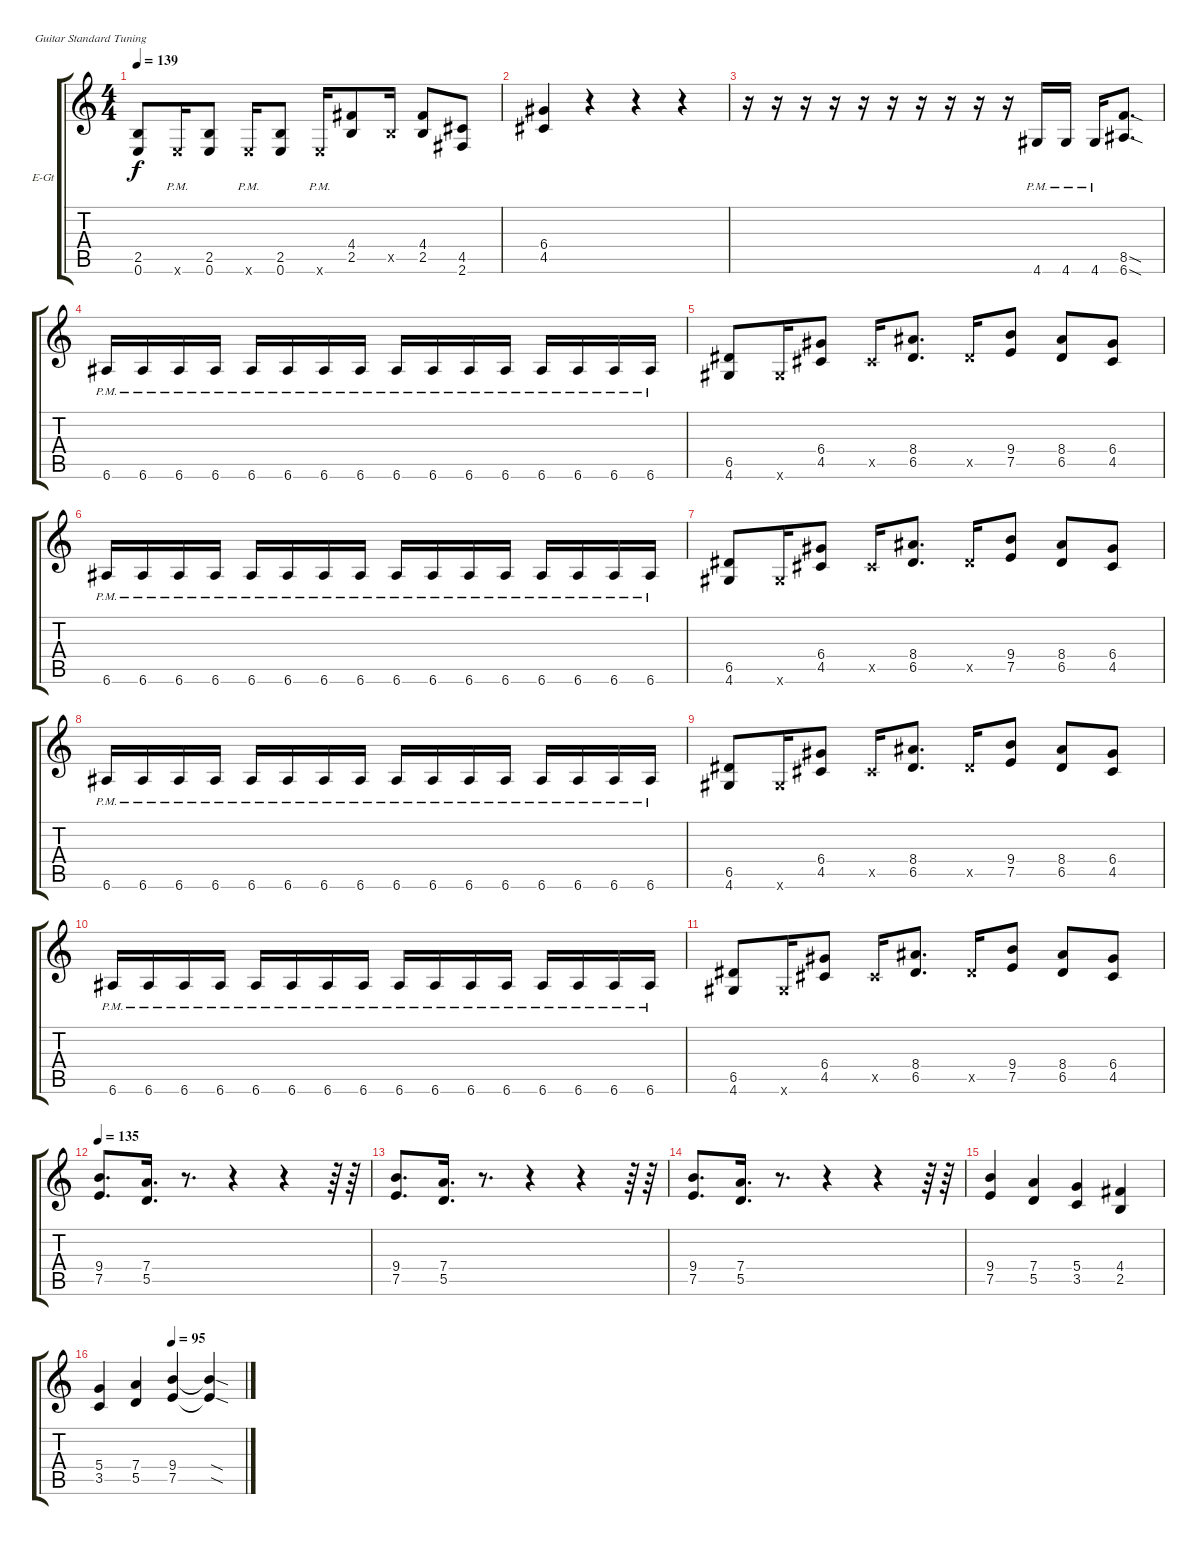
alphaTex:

\bracketExtendMode groupsimilarinstruments
\firstSystemTrackNameOrientation horizontal
\otherSystemsTrackNameOrientation horizontal
\track ("Guitar 2" "E-Gt") {instrument distortionguitar}
\staff {score tabs}
\tuning (E4 B3 G3 D3 A2 E2)
\ts (4 4)
\tempo 139
\clef g2
\ks c
(2.5 0.6).8{dy f} 0.6{pm x}.16 (2.5 0.6).8 0.6{pm x}.16 (2.5 0.6).8 0.6{pm x}.16 (2.5 4.4).8 2.5{x}.16 (2.5 4.4).8 (4.5 2.6).8 |
(4.5 6.4).4 r.4 r.4 r.4 |
r.16 r.16 r.16 r.16 r.16 r.16 r.16 r.16 r.16 r.16 4.6{pm}.16 4.6{pm}.16 4.6{pm}.16 (6.6{sod} 8.5{sod}).8{d} |
6.6{pm}.16 6.6{pm}.16 6.6{pm}.16 6.6{pm}.16 6.6{pm}.16 6.6{pm}.16 6.6{pm}.16 6.6{pm}.16 6.6{pm}.16 6.6{pm}.16 6.6{pm}.16 6.6{pm}.16 6.6{pm}.16 6.6{pm}.16 6.6{pm}.16 6.6{pm}.16 |
(4.6 6.5).8 4.6{x}.16 (4.5 6.4).8 4.5{x}.16 (6.5 8.4).8{d} 6.5{x}.16 (7.5 9.4).8 (6.5 8.4).8 (4.5 6.4).8 |
6.6{pm}.16 6.6{pm}.16 6.6{pm}.16 6.6{pm}.16 6.6{pm}.16 6.6{pm}.16 6.6{pm}.16 6.6{pm}.16 6.6{pm}.16 6.6{pm}.16 6.6{pm}.16 6.6{pm}.16 6.6{pm}.16 6.6{pm}.16 6.6{pm}.16 6.6{pm}.16 |
(4.6 6.5).8 4.6{x}.16 (4.5 6.4).8 4.5{x}.16 (6.5 8.4).8{d} 6.5{x}.16 (7.5 9.4).8 (6.5 8.4).8 (4.5 6.4).8 |
6.6{pm}.16 6.6{pm}.16 6.6{pm}.16 6.6{pm}.16 6.6{pm}.16 6.6{pm}.16 6.6{pm}.16 6.6{pm}.16 6.6{pm}.16 6.6{pm}.16 6.6{pm}.16 6.6{pm}.16 6.6{pm}.16 6.6{pm}.16 6.6{pm}.16 6.6{pm}.16 |
(4.6 6.5).8 4.6{x}.16 (4.5 6.4).8 4.5{x}.16 (6.5 8.4).8{d} 6.5{x}.16 (7.5 9.4).8 (6.5 8.4).8 (4.5 6.4).8 |
6.6{pm}.16 6.6{pm}.16 6.6{pm}.16 6.6{pm}.16 6.6{pm}.16 6.6{pm}.16 6.6{pm}.16 6.6{pm}.16 6.6{pm}.16 6.6{pm}.16 6.6{pm}.16 6.6{pm}.16 6.6{pm}.16 6.6{pm}.16 6.6{pm}.16 6.6{pm}.16 |
(4.6 6.5).8 4.6{x}.16 (4.5 6.4).8 4.5{x}.16 (6.5 8.4).8{d} 6.5{x}.16 (7.5 9.4).8 (6.5 8.4).8 (4.5 6.4).8 |
\tempo 135
(7.5 9.4).8{d} (5.5 7.4).16{d} r.8{d} r.4 r.4 r.64 r.64 |
(7.5 9.4).8{d} (5.5 7.4).16{d} r.8{d} r.4 r.4 r.64 r.64 |
(7.5 9.4).8{d} (5.5 7.4).16{d} r.8{d} r.4 r.4 r.64 r.64 |
(7.5 9.4).4 (5.5 7.4).4 (3.5 5.4).4 (2.5 4.4).4 |
\tempo (95 0.5)
(3.5 5.4).4 (5.5 7.4).4 (7.5 9.4).4 (9.4{sod t} 7.5{sod t}).4
